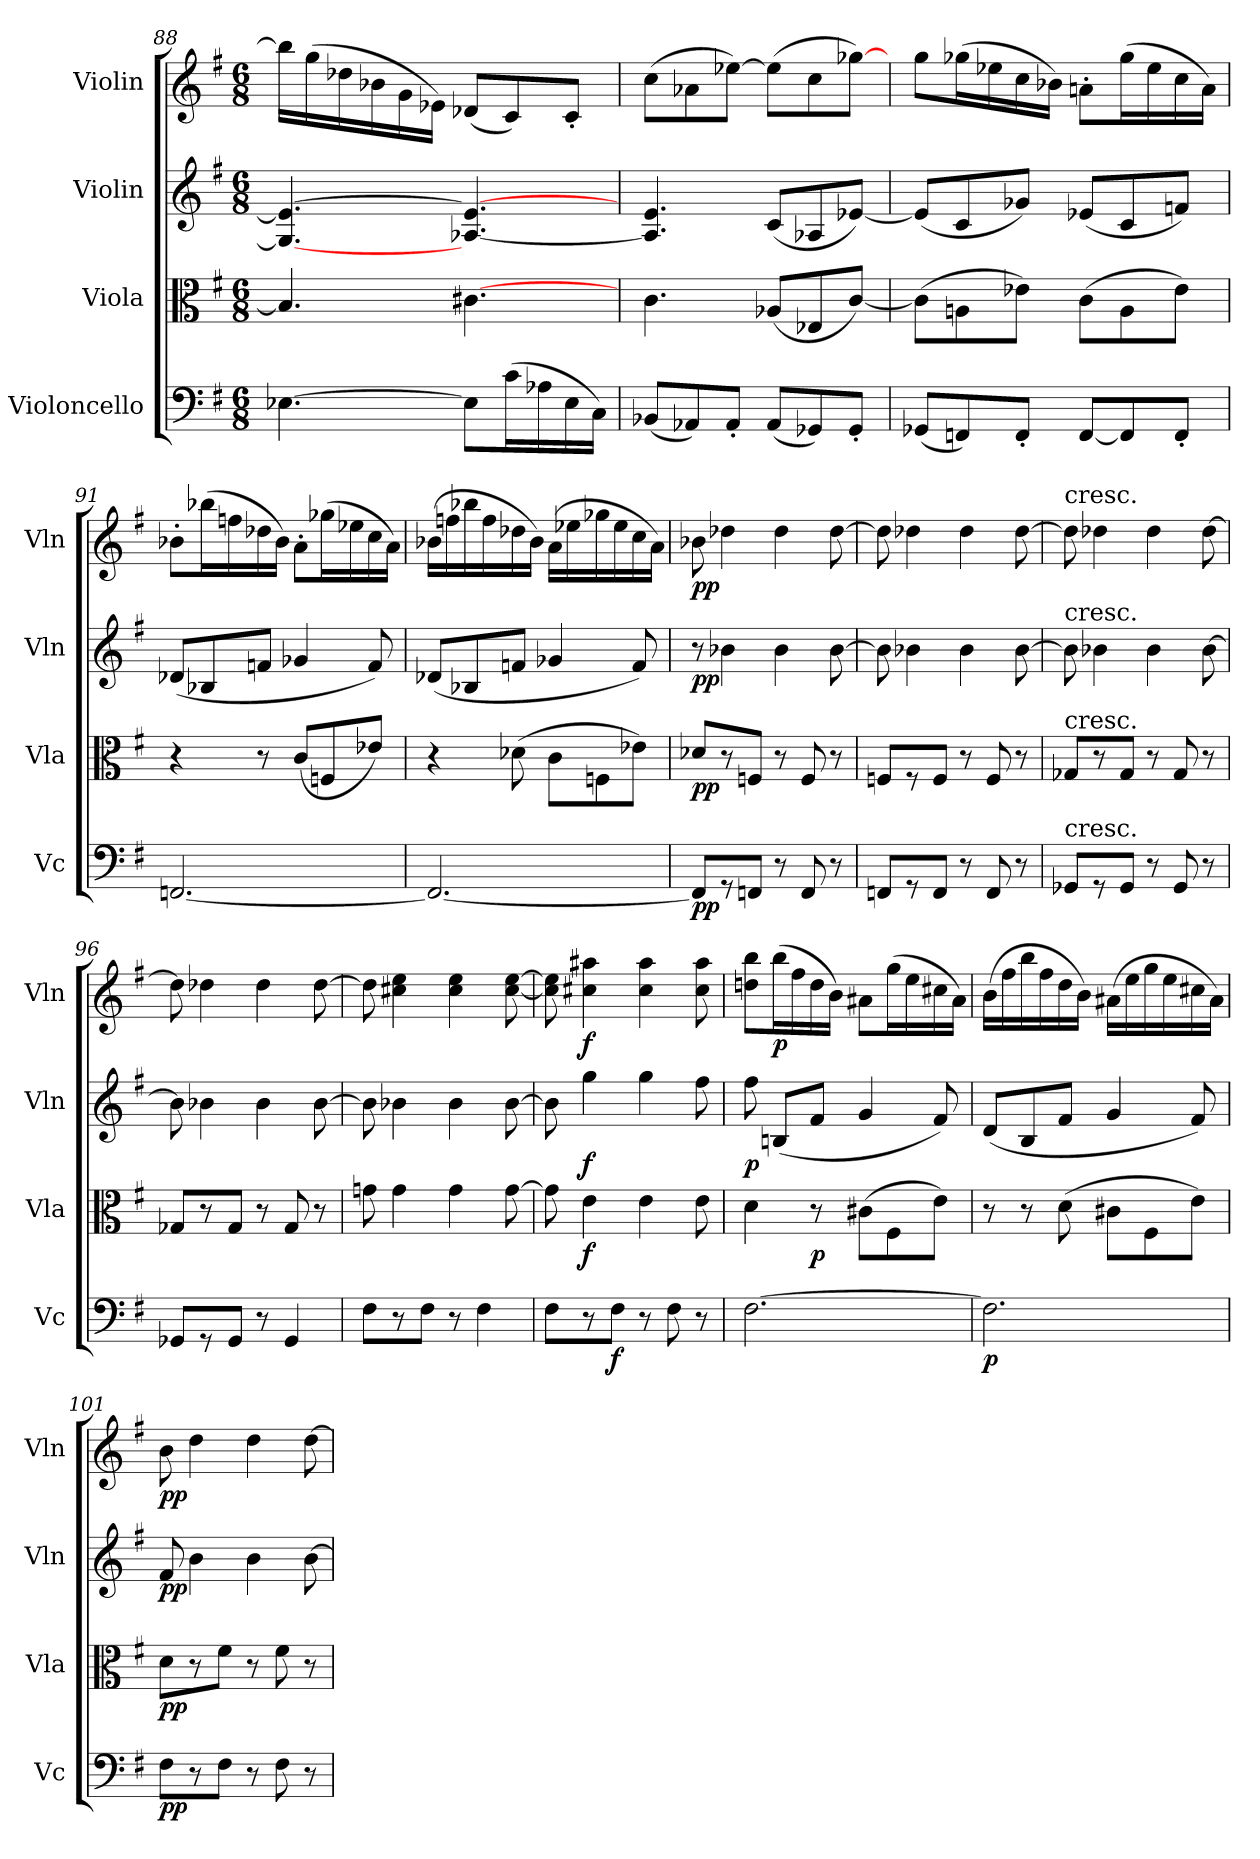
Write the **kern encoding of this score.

**kern	**dynam	**kern	**dynam	**kern	**dynam	**kern	**dynam
*part4	*part4	*part3	*part3	*part2	*part2	*part1	*part1
*staff4	*staff4	*staff3	*staff3	*staff2	*staff2	*staff1	*staff1
*I"Violoncello	*	*I"Viola	*	*I"Violin	*	*I"Violin	*
*I'Vc	*	*I'Vla	*	*I'Vln	*	*I'Vln	*
*clefF4	*	*clefC3	*	*clefG2	*	*clefG2	*
*k[f#]	*	*k[f#]	*	*k[f#]	*	*k[f#]	*
*e:	*	*e:	*	*e:	*	*e:	*
*M6/8	*	*M6/8	*	*M6/8	*	*M6/8	*
=88	=88	=88	=88	=88	=88	=88	=88
[4.E-X\	.	4.B-/]	.	4.G_/ 4.e-_/	.	16bb-\LL]	.
.	.	.	.	.	.	(16gg\	.
.	.	.	.	.	.	16dd-X\	.
.	.	.	.	.	.	16b-X\	.
.	.	.	.	.	.	16g\	.
.	.	.	.	.	.	16e-X\JJ)	.
8E-\L]	.	[4.c#X\	.	[4.A-X/ 4.e-_/	.	(8d-X/L	.
(16c\L	.	.	.	.	.	8c/)	.
16A-X\	.	.	.	.	.	.	.
16E-\	.	.	.	.	.	8c'/J	.
16C\JJ)	.	.	.	.	.	.	.
=89	=89	=89	=89	=89	=89	=89	=89
(8BB-X/L	.	4.c\	.	4.A-]/ 4.e/	.	(8cc\L	.
8AA-X/)	.	.	.	.	.	8a-X\	.
8AA-'/J	.	.	.	.	.	[8ee-X\J)	.
(8AA-/L	.	(8A-X/L	.	(8c/L	.	(8ee-\L]	.
8GG-X/)	.	8E-X/	.	8A-X/	.	8cc\	.
8GG-'/J	.	[8c/J)	.	[8e-X/J)	.	[8gg-X\J)	.
=90	=90	=90	=90	=90	=90	=90	=90
(8GG-X/L	.	(8c\L]	.	(8e-/L]	.	8gg\L	.
8FFn/)	.	8An\	.	8c/	.	(16gg-X\L	.
.	.	.	.	.	.	16ee-X\	.
8FF'/J	.	8e-X\J)	.	8g-X/J)	.	16cc\	.
.	.	.	.	.	.	16b-X\JJ)	.
[8FF/L	.	(8c\L	.	(8e-X/L	.	8an'\L	.
8FF/]	.	8A\	.	8c/	.	(16gg-\L	.
.	.	.	.	.	.	16ee-\	.
8FF'/J	.	8e-\J)	.	8fn/J)	.	16cc\	.
.	.	.	.	.	.	16a\JJ)	.
=91	=91	=91	=91	=91	=91	=91	=91
[2.FFn/	.	4r	.	(8d-X/L	.	8b-X'\L	.
.	.	.	.	8B-X/	.	(16bb-X\L	.
.	.	.	.	.	.	16ffn\	.
.	.	8r	.	8fn/J	.	16dd-X\	.
.	.	.	.	.	.	16b-\JJ)	.
.	.	(8c/L	.	4g-X/	.	8a'\L	.
.	.	8Fn/	.	.	.	(16gg-X\L	.
.	.	.	.	.	.	16ee-X\	.
.	.	8e-X/J)	.	8f/)	.	16cc\	.
.	.	.	.	.	.	16a\JJ)	.
=92	=92	=92	=92	=92	=92	=92	=92
2.FF/_	.	4r	.	(8d-X/L	.	(16b-X\LL	.
.	.	.	.	.	.	16ffn\	.
.	.	.	.	8B-X/	.	16bb-X\	.
.	.	.	.	.	.	16ff\	.
.	.	(8d-X\	.	8fn/J	.	16dd-X\	.
.	.	.	.	.	.	16b-\JJ)	.
.	.	8c\L	.	4g-X/	.	(16a\LL	.
.	.	.	.	.	.	16ee-X\	.
.	.	8Fn\	.	.	.	16gg-X\	.
.	.	.	.	.	.	16ee-\	.
.	.	8e-X\J)	.	8f/)	.	16cc\	.
.	.	.	.	.	.	16a\JJ)	.
=93	=93	=93	=93	=93	=93	=93	=93
8FF/L]	pp	8d-X\L	pp	8r	pp	8b-X\	pp
8r	.	8r	.	4b-X\	.	4dd-X\	.
8FFn/J	.	8Fn/J	.	.	.	.	.
8r	.	8r	.	4b-\	.	4dd-\	.
8FF/	.	8F/	.	.	.	.	.
8r	.	8r	.	[8b-\	.	[8dd-\	.
=94	=94	=94	=94	=94	=94	=94	=94
8FFn/L	.	8Fn/L	.	8b-\]	.	8dd-\]	.
8r	.	8r	.	4b-X\	.	4dd-X\	.
8FF/J	.	8F/J	.	.	.	.	.
8r	.	8r	.	4b-\	.	4dd-\	.
8FF/	.	8F/	.	.	.	.	.
8r	.	8r	.	[8b-\	.	[8dd-\	.
=95	=95	=95	=95	=95	=95	=95	=95
!	!	!	!	!	!	!LO:TX:t=cresc.	!
!	!	!	!	!LO:TX:t=cresc.	!	!	!
!	!	!LO:TX:t=cresc.	!	!	!	!	!
!LO:TX:t=cresc.	!	!	!	!	!	!	!
8GG-X/L	.	8G-X/L	.	8b-\]	.	8dd-\]	.
8r	.	8r	.	4b-X\	.	4dd-X\	.
8GG-/J	.	8G-/J	.	.	.	.	.
8r	.	8r	.	4b-\	.	4dd-\	.
8GG-/	.	8G-/	.	.	.	.	.
8r	.	8r	.	[8b-\	.	[8dd-\	.
=96	=96	=96	=96	=96	=96	=96	=96
8GG-X/L	.	8G-X/L	.	8b-\]	.	8dd-\]	.
8r	.	8r	.	4b-X\	.	4dd-X\	.
8GG-/J	.	8G-/J	.	.	.	.	.
8r	.	8r	.	4b-\	.	4dd-\	.
4GG-/	.	8G-/	.	.	.	.	.
.	.	8r	.	[8b-\	.	[8dd-\	.
=97	=97	=97	=97	=97	=97	=97	=97
8F#\L	.	8gn\	.	8b-\]	.	8dd-\]	.
8r	.	4g\	.	4b-X\	.	4cc#X\ 4ee\	.
8F#\J	.	.	.	.	.	.	.
8r	.	4g\	.	4b-\	.	4cc#\ 4ee\	.
4F#\	.	.	.	.	.	.	.
.	.	[8g\	.	[8b-\	.	[8cc#\ [8ee\	.
=98	=98	=98	=98	=98	=98	=98	=98
8F#\L	.	8g\]	.	8b-\]	.	8cc#]\ 8ee]\	.
8r	.	4e\	f	4gg\	f	4cc#X\ 4aa#X\	f
8F#\J	f	.	.	.	.	.	.
8r	.	4e\	.	4gg\	.	4cc#\ 4aa#\	.
8F#\	.	.	.	.	.	.	.
8r	.	8e\	.	8ff#\	.	8cc#\ 8aa#\	.
=99	=99	=99	=99	=99	=99	=99	=99
[2.F#\	.	4d\	.	8ff#\	p	8ddn\ 8bb\L	.
.	.	.	.	(8Bn/L	.	(16bb\L	p
.	.	.	.	.	.	16ff#\	.
.	.	8r	p	8f#/J	.	16dd\	.
.	.	.	.	.	.	16b\JJ)	.
.	.	(8c#X\L	.	4g/	.	8a#X\L	.
.	.	8F#\	.	.	.	(16gg\L	.
.	.	.	.	.	.	16ee\	.
.	.	8e\J)	.	8f#/)	.	16cc#X\	.
.	.	.	.	.	.	16a#\JJ)	.
=100	=100	=100	=100	=100	=100	=100	=100
2.F#\]	p	8r	.	(8d/L	.	(16b\LL	.
.	.	.	.	.	.	16ff#\	.
.	.	8r	.	8B/	.	16bb\	.
.	.	.	.	.	.	16ff#\	.
.	.	(8d\	.	8f#/J	.	16dd\	.
.	.	.	.	.	.	16b\JJ)	.
.	.	8c#X\L	.	4g/	.	(16a#X\LL	.
.	.	.	.	.	.	16ee\	.
.	.	8F#\	.	.	.	16gg\	.
.	.	.	.	.	.	16ee\	.
.	.	8e\J)	.	8f#/)	.	16cc#X\	.
.	.	.	.	.	.	16a#\JJ)	.
=101	=101	=101	=101	=101	=101	=101	=101
8F#\L	pp	8d\L	pp	8f#/	pp	8b\	pp
8r	.	8r	.	4b\	.	4dd\	.
8F#\J	.	8f#\J	.	.	.	.	.
8r	.	8r	.	4b\	.	4dd\	.
8F#\	.	8f#\	.	.	.	.	.
8r	.	8r	.	[8b\	.	[8dd\	.
=	=	=	=	=	=	=	=
*-	*-	*-	*-	*-	*-	*-	*-
